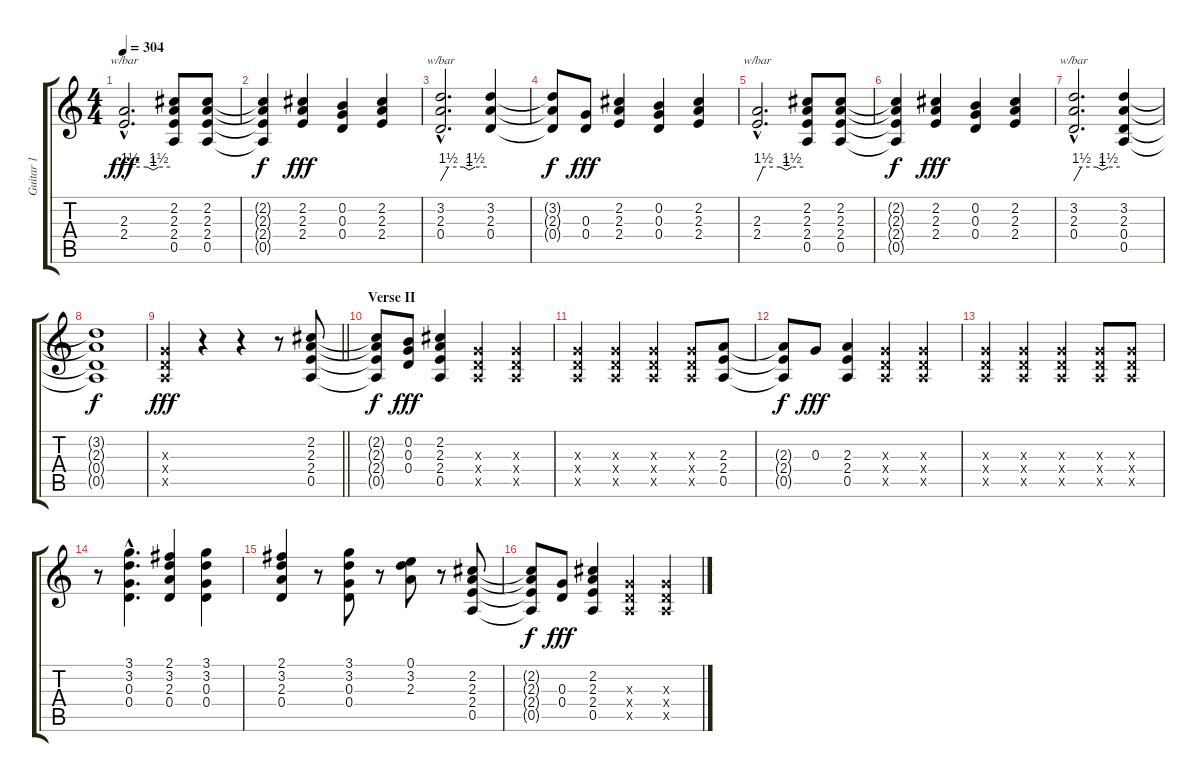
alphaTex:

\track ("Guitar 1" "Guitar 1") {instrument distortionguitar}
\staff {score tabs}
\tuning (E4 B3 G3 D3 A2 E2) {hide}
\ts (4 4)
\tempo 304
\clef g2
\ks c
(2.3{hac} 2.4{hac}).2{d tbe (custom default 0 0 8 6 30 6 38 4 45 6 60 6) dy fff} (2.2 2.3 2.4 0.5).8 (2.2 2.3 2.4 0.5).8 |
(2.2{t} 2.3{t} 2.4{t} 0.5{t}).4{dy f} (2.2 2.3 2.4).4{dy fff} (0.2 0.3 0.4).4 (2.2 2.3 2.4).4 |
(3.2{hac} 2.3{hac} 0.4{hac}).2{d tbe (custom default 0 0 10 6 30 6 37 4 45 6 60 6)} (3.2 2.3 0.4).4 |
(3.2{t} 2.3{t} 0.4{t}).8{dy f} (0.3 0.4).8{dy fff} (2.2 2.3 2.4).4 (0.2 0.3 0.4).4 (2.2 2.3 2.4).4 |
(2.3{hac} 2.4{hac}).2{d tbe (custom default 0 0 8 6 30 6 38 4 45 6 60 6)} (2.2 2.3 2.4 0.5).8 (2.2 2.3 2.4 0.5).8 |
(2.2{t} 2.3{t} 2.4{t} 0.5{t}).4{dy f} (2.2 2.3 2.4).4{dy fff} (0.2 0.3 0.4).4 (2.2 2.3 2.4).4 |
(3.2{hac} 2.3{hac} 0.4{hac}).2{d tbe (custom default 0 0 10 6 30 6 37 4 45 6 60 6)} (3.2 2.3 0.4 0.5).4 |
(3.2{t} 2.3{t} 0.4{t} 0.5{t}).1{dy f} |
\barLineRight lightlight
(0.3{x} 0.4{x} 0.5{x}).4{dy fff instrument overdrivenguitar} r.4 r.4 r.8{instrument distortionguitar} (2.2 2.3 2.4 0.5).8 |
\section ("" "Verse II")
(2.2{t} 2.3{t} 2.4{t} 0.5{t}).8{dy f} (0.2 0.3 0.4).8{dy fff} (2.2 2.3 2.4 0.5).4 (0.3{x} 0.4{x} 0.5{x}).4{instrument overdrivenguitar} (0.3{x} 0.4{x} 0.5{x}).4 |
(0.3{x} 0.4{x} 0.5{x}).4 (0.3{x} 0.4{x} 0.5{x}).4 (0.3{x} 0.4{x} 0.5{x}).4 (0.3{x} 0.4{x} 0.5{x}).8 (2.3 2.4 0.5).8{instrument distortionguitar} |
(2.3{t} 2.4{t} 0.5{t}).8{dy f} 0.3.8{dy fff} (2.3 2.4 0.5).4 (0.3{x} 0.4{x} 0.5{x}).4{instrument overdrivenguitar} (0.3{x} 0.4{x} 0.5{x}).4 |
(0.3{x} 0.4{x} 0.5{x}).4 (0.3{x} 0.4{x} 0.5{x}).4 (0.3{x} 0.4{x} 0.5{x}).4 (0.3{x} 0.4{x} 0.5{x}).8 (0.3{x} 0.4{x} 0.5{x}).8 |
r.8{instrument distortionguitar} (3.1{hac} 3.2{hac} 0.3{hac} 0.4{hac}).4{d} (2.1 3.2 2.3 0.4).4 (3.1 3.2 0.3 0.4).4 |
(2.1 3.2 2.3 0.4).4 r.8 (3.1 3.2 0.3 0.4).8 r.8 (0.1 3.2 2.3).8 r.8 (2.2 2.3 2.4 0.5).8 |
(2.2{t} 2.3{t} 2.4{t} 0.5{t}).8{dy f} (0.3 0.4).8{dy fff} (2.2 2.3 2.4 0.5).4 (0.3{x} 0.4{x} 0.5{x}).4{instrument overdrivenguitar} (0.3{x} 0.4{x} 0.5{x}).4
